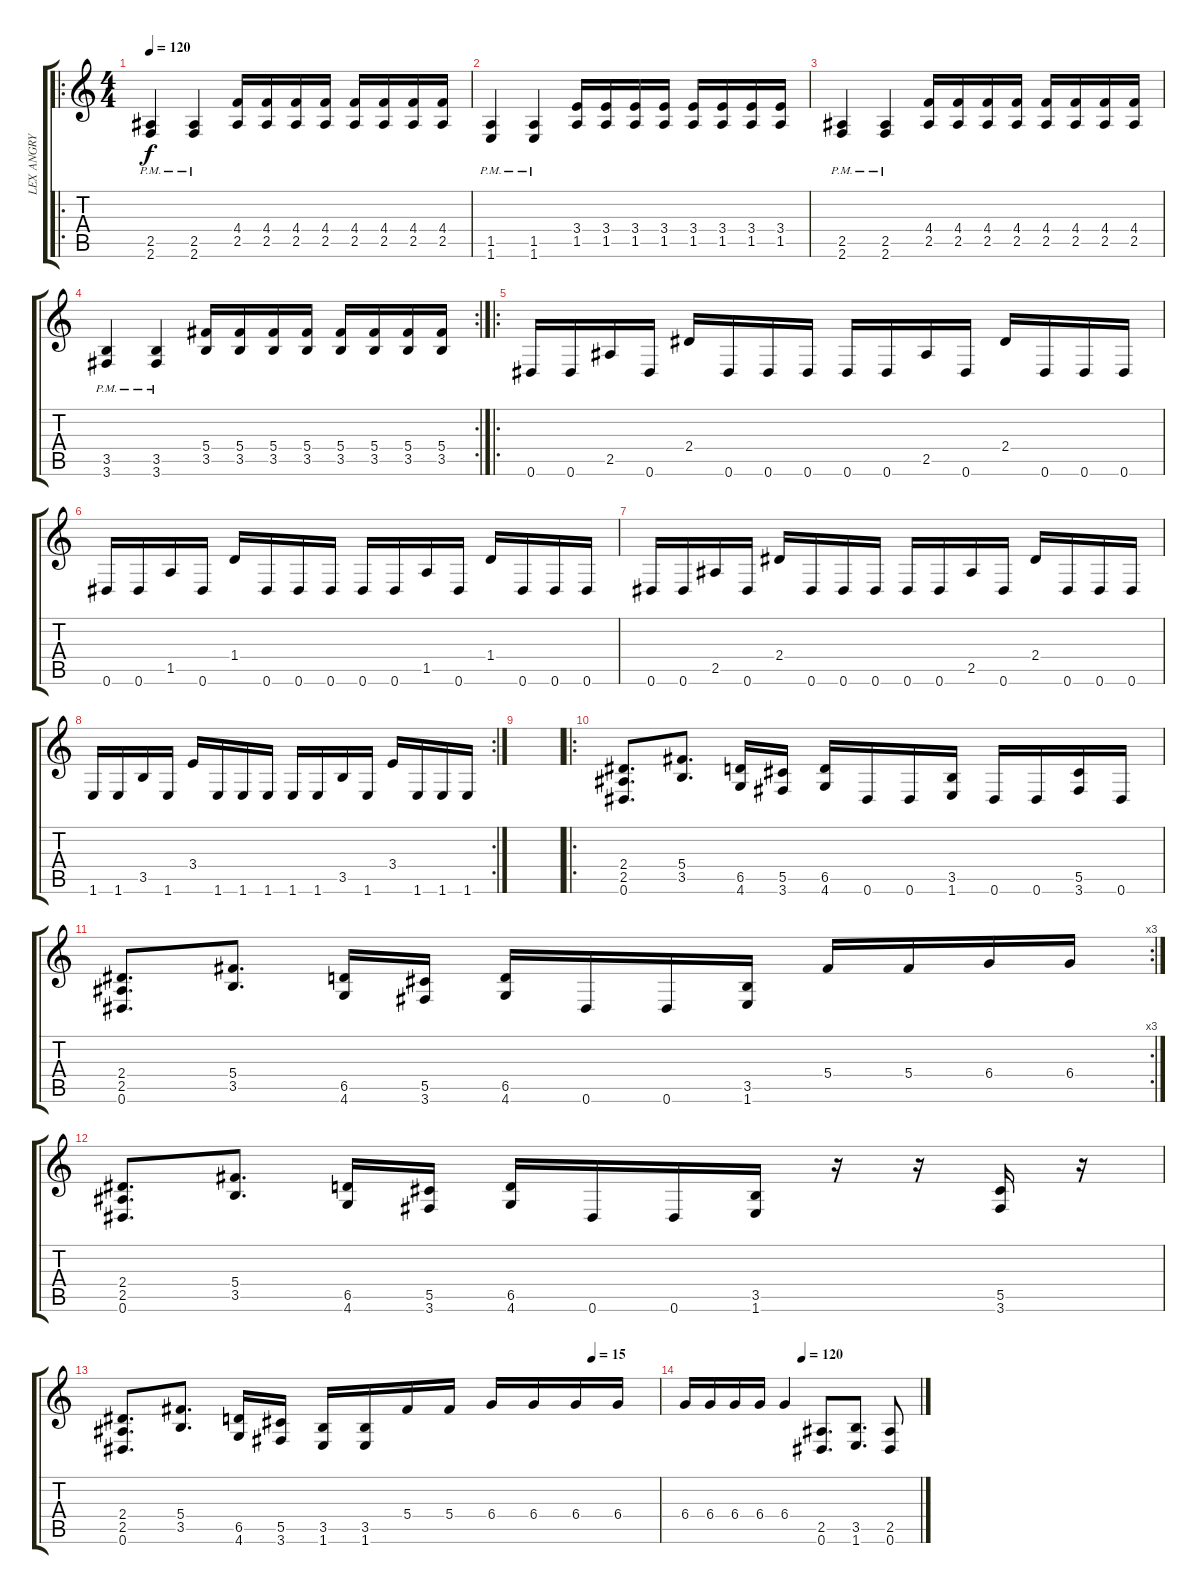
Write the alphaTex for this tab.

\track ("LEX ANGRY" "LEX ANGRY") {instrument distortionguitar}
\staff {score tabs}
\tuning (Eb4 Bb3 Gb3 Db3 Ab2 Eb2) {hide}
\ro
\ts (4 4)
\tempo 120
\clef g2
\ks c
(2.5{pm} 2.6{pm}).4{dy f} (2.5{pm} 2.6{pm}).4 (4.4 2.5).16 (4.4 2.5).16 (4.4 2.5).16 (4.4 2.5).16 (4.4 2.5).16 (4.4 2.5).16 (4.4 2.5).16 (4.4 2.5).16 |
(1.5{pm} 1.6{pm}).4 (1.5{pm} 1.6{pm}).4 (3.4 1.5).16 (3.4 1.5).16 (3.4 1.5).16 (3.4 1.5).16 (3.4 1.5).16 (3.4 1.5).16 (3.4 1.5).16 (3.4 1.5).16 |
(2.5{pm} 2.6{pm}).4 (2.5{pm} 2.6{pm}).4 (4.4 2.5).16 (4.4 2.5).16 (4.4 2.5).16 (4.4 2.5).16 (4.4 2.5).16 (4.4 2.5).16 (4.4 2.5).16 (4.4 2.5).16 |
\rc 2
(3.5{pm} 3.6{pm}).4 (3.5{pm} 3.6{pm}).4 (5.4 3.5).16 (5.4 3.5).16 (5.4 3.5).16 (5.4 3.5).16 (5.4 3.5).16 (5.4 3.5).16 (5.4 3.5).16 (5.4 3.5).16 |
\ro
0.6.16 0.6.16 2.5.16 0.6.16 2.4.16 0.6.16 0.6.16 0.6.16 0.6.16 0.6.16 2.5.16 0.6.16 2.4.16 0.6.16 0.6.16 0.6.16 |
0.6.16 0.6.16 1.5.16 0.6.16 1.4.16 0.6.16 0.6.16 0.6.16 0.6.16 0.6.16 1.5.16 0.6.16 1.4.16 0.6.16 0.6.16 0.6.16 |
0.6.16 0.6.16 2.5.16 0.6.16 2.4.16 0.6.16 0.6.16 0.6.16 0.6.16 0.6.16 2.5.16 0.6.16 2.4.16 0.6.16 0.6.16 0.6.16 |
\rc 2
1.6.16 1.6.16 3.5.16 1.6.16 3.4.16 1.6.16 1.6.16 1.6.16 1.6.16 1.6.16 3.5.16 1.6.16 3.4.16 1.6.16 1.6.16 1.6.16 |
|
\ro
(2.4 2.5 0.6).8{d} (5.4 3.5).8{d} (6.5 4.6).16 (5.5 3.6).16 (6.5 4.6).16 0.6.16 0.6.16 (3.5 1.6).16 0.6.16 0.6.16 (5.5 3.6).16 0.6.16 |
\rc 3
(2.4 2.5 0.6).8{d} (5.4 3.5).8{d} (6.5 4.6).16 (5.5 3.6).16 (6.5 4.6).16 0.6.16 0.6.16 (3.5 1.6).16 5.4.16 5.4.16 6.4.16 6.4.16 |
(2.4 2.5 0.6).8{d} (5.4 3.5).8{d} (6.5 4.6).16 (5.5 3.6).16 (6.5 4.6).16 0.6.16 0.6.16 (3.5 1.6).16 r.16 r.16 (5.5 3.6).16 r.16 |
\tempo (15 0.875)
(2.4 2.5 0.6).8{d} (5.4 3.5).8{d} (6.5 4.6).16 (5.5 3.6).16 (3.5 1.6).16 (3.5 1.6).16 5.4.16 5.4.16 6.4.16 6.4.16 6.4.16 6.4.16 |
\tempo (120 0.5)
6.4.16 6.4.16 6.4.16 6.4.16 6.4.4 (2.5 0.6).8{d} (3.5 1.6).8{d} (2.5 0.6).8
